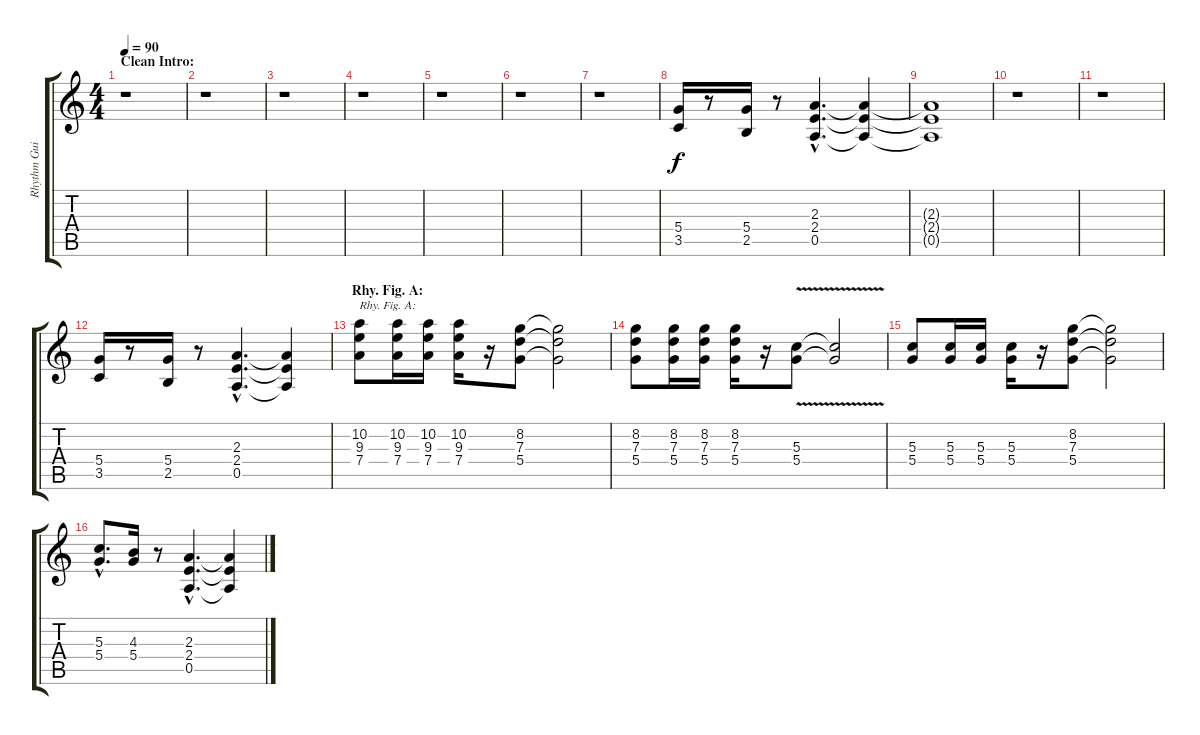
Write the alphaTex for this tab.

\track ("Rhythm Guitar 1" "Rhythm Gui") {instrument distortionguitar}
\staff {score tabs}
\tuning (E4 B3 G3 D3 A2 E2) {hide}
\ts (4 4)
\section ("" "Clean Intro:")
\tempo 90
\clef g2
\ks c
r.1{dy f volume 12 instrument distortionguitar} |
r.1 |
r.1 |
r.1 |
r.1 |
r.1 |
r.1 |
(5.4 3.5).16{volume 2 instrument distortionguitar} r.8 (5.4 2.5).16 r.8 (2.3{hac} 2.4{hac} 0.5{hac}).4{d} (2.3{t} 2.4{t} 0.5{t}).4 |
(2.3{t} 2.4{t} 0.5{t}).1 |
r.1 |
r.1{volume 12} |
(5.4 3.5).16 r.8 (5.4 2.5).16 r.8 (2.3{hac} 2.4{hac} 0.5{hac}).4{d} (2.3{t} 2.4{t} 0.5{t}).4 |
\section ("" "Rhy. Fig. A:")
(10.2 9.3 7.4).8{txt "Rhy. Fig. A:" volume 12 instrument distortionguitar} (10.2 9.3 7.4).16 (10.2 9.3 7.4).16 (10.2 9.3 7.4).16 r.16 (8.2 7.3 5.4).8 (8.2{t} 7.3{t} 5.4{t}).2 |
(8.2 7.3 5.4).8 (8.2 7.3 5.4).16 (8.2 7.3 5.4).16 (8.2 7.3 5.4).16 r.16 (5.3{v} 5.4).8 (5.3{t} 5.4{t}).2 |
(5.3 5.4).8 (5.3 5.4).16 (5.3 5.4).16 (5.3 5.4).16 r.16 (8.2 7.3 5.4).8 (8.2{t} 7.3{t} 5.4{t}).2 |
(5.3{hac} 5.4{hac}).8{d} (4.3 5.4).16 r.8 (2.3{hac} 2.4{hac} 0.5{hac}).4{d} (2.3{t} 2.4{t} 0.5{t}).4
